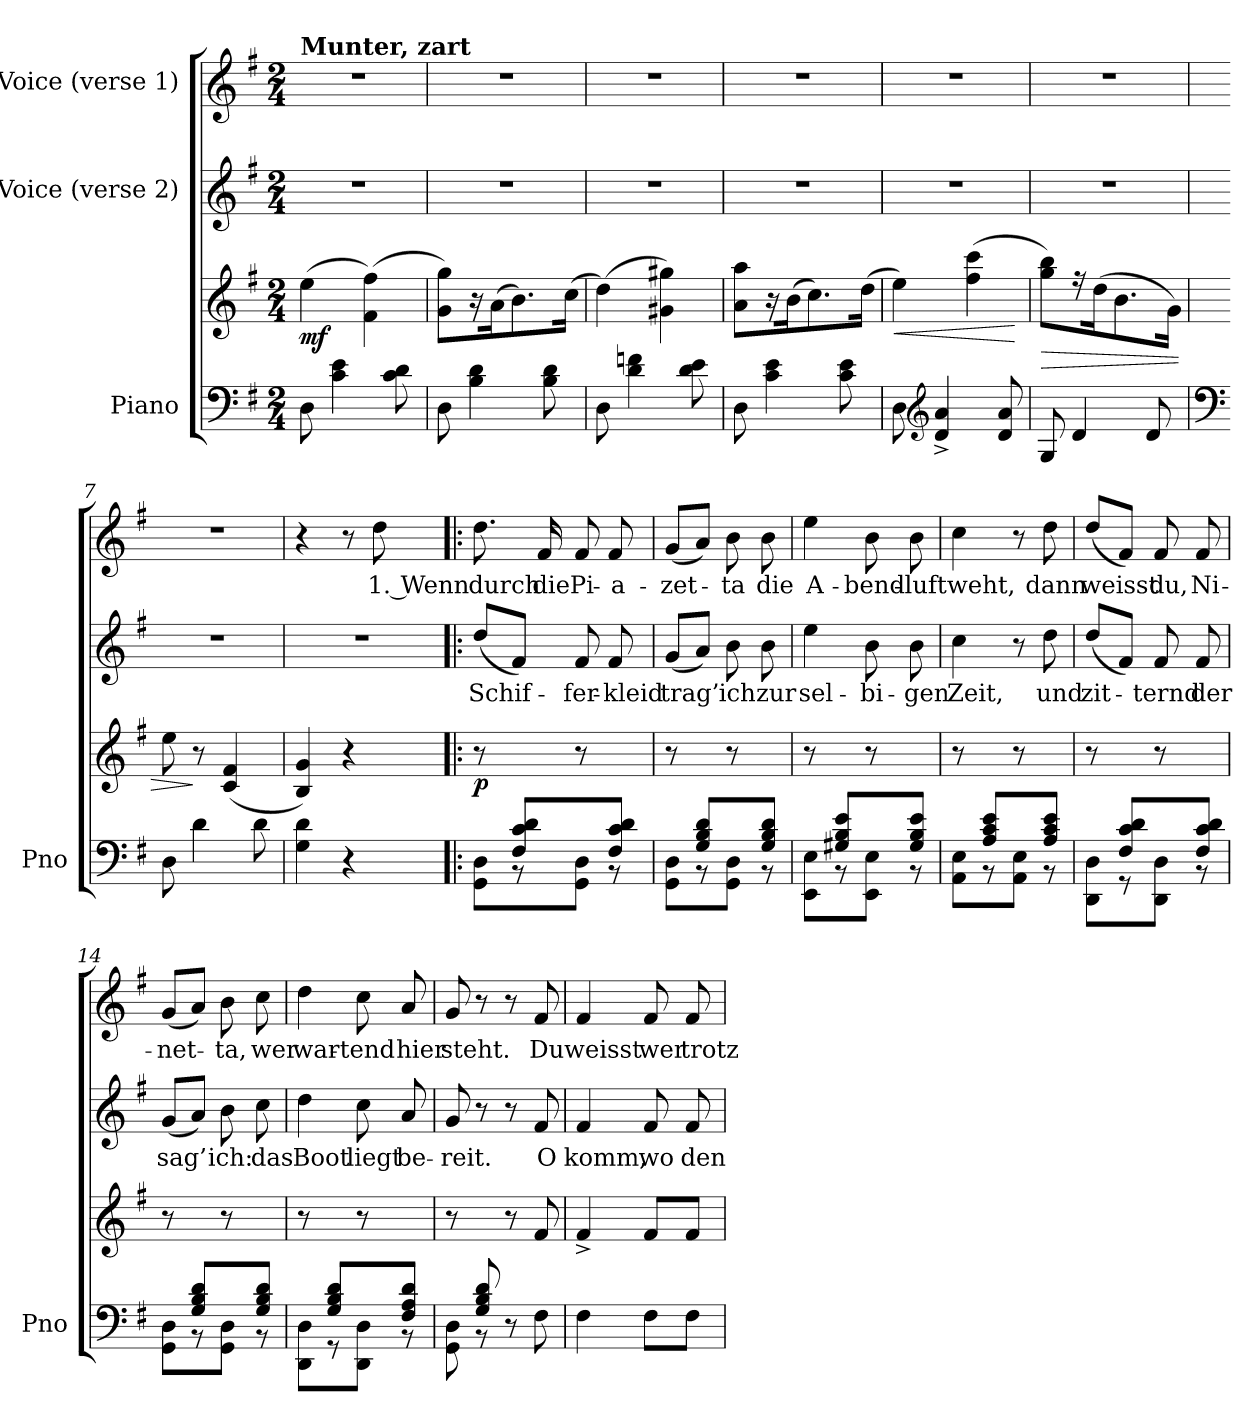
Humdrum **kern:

**kern	**kern	**dynam	**kern	**text	**kern	**text
*part3	*part3	*part3	*part2	*part2	*part1	*part1
*staff4	*staff3	*staff3/4	*staff2	*staff2	*staff1	*staff1
*I"Piano	*	*	*I"Voice (verse 2)	*	*I"Voice (verse 1)	*
*I'Pno	*	*	*	*	*	*
*clefF4	*clefG2	*	*clefG2	*	*clefG2	*
*k[f#]	*k[f#]	*	*k[f#]	*	*k[f#]	*
*M2/4	*M2/4	*	*M2/4	*	*M2/4	*
=1	=1	=1	=1	=1	=1	=1
!	!	!	!	!	!LO:TX:a:B:t=Munter, zart	!
!	!	!LO:DY:b	!	!	!	!
8D\	(<4ee\	mf	2r	.	2r	.
4c\ 4e\	.	.	.	.	.	.
.	(4f#\ 4ff#\)	.	.	.	.	.
8c\ 8d\	.	.	.	.	.	.
=2	=2	=2	=2	=2	=2	=2
8D\	8g\ 8gg\L)	.	2r	.	2r	.
4B\ 4d\	16r	.	.	.	.	.
.	(16a\J	.	.	.	.	.
.	8.b\)	.	.	.	.	.
8B\ 8d\	.	.	.	.	.	.
.	(16cc\Jk	.	.	.	.	.
=3	=3	=3	=3	=3	=3	=3
8D\	(<4dd\)	.	2r	.	2r	.
4d\ 4fn\	.	.	.	.	.	.
.	4g#X\ 4gg#X\)	.	.	.	.	.
8d\ 8e\	.	.	.	.	.	.
=4	=4	=4	=4	=4	=4	=4
8D\	8a\ 8aa\L	.	2r	.	2r	.
4c\ 4e\	16r	.	.	.	.	.
.	(16b\J	.	.	.	.	.
.	8.cc\)	.	.	.	.	.
8c\ 8e\	.	.	.	.	.	.
.	(16dd\Jk	.	.	.	.	.
=5	=5	=5	=5	=5	=5	=5
!	!	!LO:HP:b	!	!	!	!
8D\	4ee\)	<	2r	.	2r	.
*clefG2	*	*	*	*	*	*
4d/^> 4a/^>	.	.	.	.	.	.
.	(4ff#\ 4ccc\	.	.	.	.	.
8d/ 8a/	.	.	.	.	.	.
.	.	[	.	.	.	.
=6	=6	=6	=6	=6	=6	=6
!	!	!LO:HP:b	!	!	!	!
8G/	8gg\ 8bb\L)	>	2r	.	2r	.
4d/	16r	.	.	.	.	.
.	(16dd\J	.	.	.	.	.
.	8.b\	.	.	.	.	.
8d/	.	.	.	.	.	.
.	16g\Jk)	.	.	.	.	.
=7	=7	=7	=7	=7	=7	=7
*clefF4	*	*	*	*	*	*
8D\	8ee\	.	2r	.	2r	.
4d\	8r	]	.	.	.	.
.	(>4c/ 4f#/	.	.	.	.	.
8d\	.	.	.	.	.	.
=8	=8	=8	=8	=8	=8	=8
4G\ 4d\	4B/ 4g/)	.	2r	.	4r	.
4r	4r	.	.	.	8r	.
.	.	.	.	.	8dd\	1. Wenn
=9!|:	=9!|:	=9!|:	=9!|:	=9!|:	=9!|:	=9!|:
*^	*	*	*	*	*	*
!	!	!	!LO:DY:b	!	!	!	!
8ryy	8GG\ 8D\L	8r	p	(8dd/L	Schif-	8.dd\	durch
8F#/ 8c/ 8d/L	8r	8ryy	.	8f#/J)	.	.	.
.	.	.	.	.	.	16f#/	die
8ryy	8GG\ 8D\J	8r	.	8f#/	-fer-	8f#/	Pi-
8F#/ 8c/ 8d/J	8r	8ryy	.	8f#/	-kleid	8f#/	-a-
=10	=10	=10	=10	=10	=10	=10	=10
8ryy	8GG\ 8D\L	8r	.	(8g/L	trag’	(8g/L	-zet-
8G/ 8B/ 8d/L	8r	8ryy	.	8a/J)	.	8a/J)	.
8ryy	8GG\ 8D\J	8r	.	8b\	ich	8b\	-ta
8G/ 8B/ 8d/J	8r	8ryy	.	8b\	zur	8b\	die
=11	=11	=11	=11	=11	=11	=11	=11
8ryy	8EE\ 8E\L	8r	.	4ee\	sel-	4ee\	A-
8G#X/ 8B/ 8e/L	8r	8ryy	.	.	.	.	.
8ryy	8EE\ 8E\J	8r	.	8b\	-bi-	8b\	-bend-
8G#/ 8B/ 8e/J	8r	8ryy	.	8b\	-gen	8b\	-luft
=12	=12	=12	=12	=12	=12	=12	=12
8ryy	8AA\ 8E\L	8r	.	4cc\	Zeit,	4cc\	weht,
8A/ 8c/ 8e/L	8r	8ryy	.	.	.	.	.
8ryy	8AA\ 8E\J	8r	.	8r	.	8r	.
8A/ 8c/ 8e/J	8r	8ryy	.	8dd\	und	8dd\	dann
=13	=13	=13	=13	=13	=13	=13	=13
8ryy	8DD\ 8D\L	8r	.	(8dd/L	zit-	(8dd/L	weisst
8F#/ 8c/ 8d/L	8r	8ryy	.	8f#/J)	.	8f#/J)	.
8ryy	8DD\ 8D\J	8r	.	8f#/	-ternd	8f#/	du,
8F#/ 8c/ 8d/J	8r	8ryy	.	8f#/	der	8f#/	Ni-
=14	=14	=14	=14	=14	=14	=14	=14
8ryy	8GG\ 8D\L	8r	.	(8g/L	-sag’	(8g/L	-net-
8G/ 8B/ 8d/L	8r	8ryy	.	8a/J)	.	8a/J)	.
8ryy	8GG\ 8D\J	8r	.	8b\	ich:	8b\	-ta,
8G/ 8B/ 8d/J	8r	8ryy	.	8cc\	das	8cc\	wer
=15	=15	=15	=15	=15	=15	=15	=15
8ryy	8DD\ 8D\L	8r	.	4dd\	Boot	4dd\	war-
8G/ 8B/ 8d/L	8r	8ryy	.	.	.	.	.
8ryy	8DD\ 8D\J	8r	.	8cc\	liegt	8cc\	-tend
8F#/ 8A/ 8d/J	8r	8ryy	.	8a/	be-	8a/	hier
=16	=16	=16	=16	=16	=16	=16	=16
8ryy	8GG\ 8D\	8r	.	8g/	-reit.	8g/	steht.
8G/ 8B/ 8d/	8r	8ryy	.	8r	.	8r	.
4ryy	8r	8r	.	8r	.	8r	.
.	8F#\	8f#/	.	8f#/	O	8f#/	Du
*v	*v	*	*	*	*	*	*
=17	=17	=17	=17	=17	=17	=17
4F#\	4f#^/	.	4f#/	komm,	4f#/	weisst
8F#\L	8f#/L	.	8f#/	wo	8f#/	wer
8F#\J	8f#/J	.	8f#/	den	8f#/	trotz
=	=	=	=	=	=	=
*-	*-	*-	*-	*-	*-	*-
